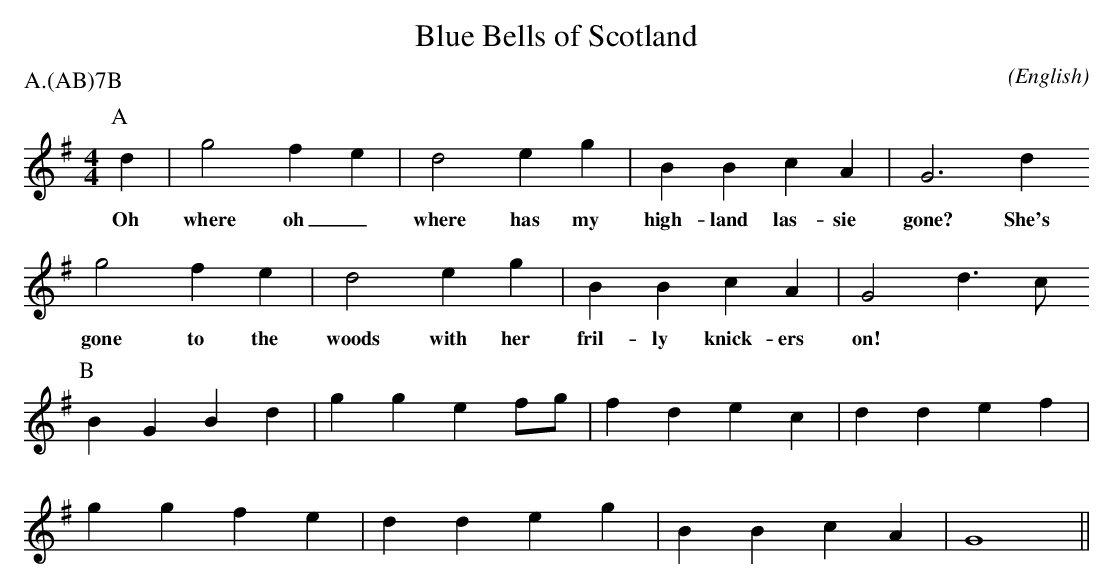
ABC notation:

X:1
T:Blue Bells of Scotland
M:4/4
C:
O:English
P:A.(AB)7B
K:G
P:A
d2 | g4    f2  e2 | d4    e2  g2  | B2     B2   c2  A2  | G6 d2
w: Oh   where oh_   where has my   high-  land las-sie   gone? She's
     g4    f2  e2 | d4    e2  g2  | B2     B2   c2  A2  | G4 d2>c2
w:  gone  to  the  woods   with her fril-ly knick-ers on!
P:B
   B2 G2 B2  d2 | g2 g2 e2  fg  | f2 d2 e2 c2  | d2 d2 e2 f2 |
   g2 g2 f2  e2 | d2 d2 e2  g2  | B2 B2 c2 A2  | G8    ||
